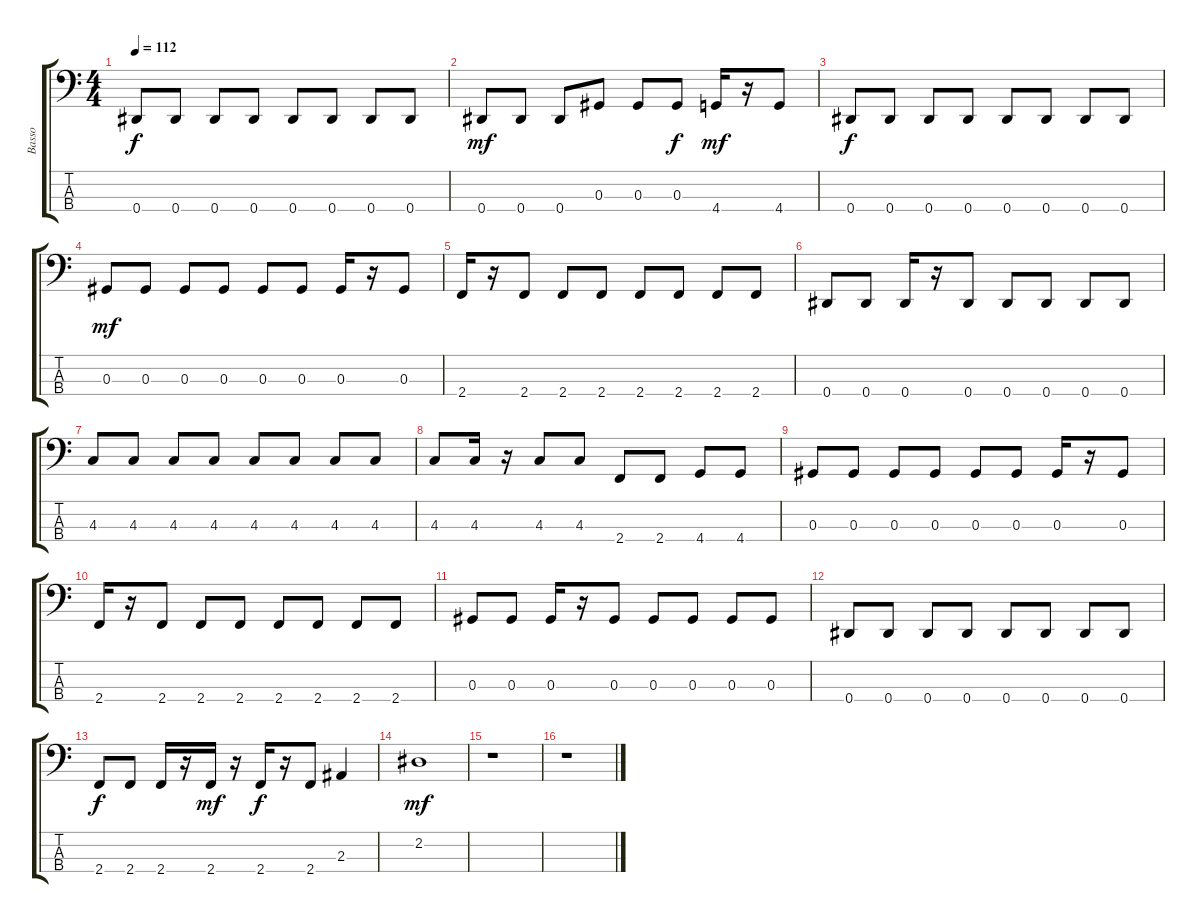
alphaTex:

\track ("Basso" "Basso") {instrument electricbassfinger}
\staff {score tabs}
\tuning (Gb2 Db2 Ab1 Eb1) {hide}
\ts (4 4)
\tempo 112
\clef f4
\ks c
0.4.8{dy f} 0.4.8 0.4.8 0.4.8 0.4.8 0.4.8 0.4.8 0.4.8 |
0.4.8{dy mf} 0.4.8 0.4.8 0.3.8 0.3.8 0.3.8{dy f} 4.4.16{dy mf} r.16 4.4.8 |
0.4.8{dy f} 0.4.8 0.4.8 0.4.8 0.4.8 0.4.8 0.4.8 0.4.8 |
0.3.8{dy mf} 0.3.8 0.3.8 0.3.8 0.3.8 0.3.8 0.3.16 r.16 0.3.8 |
2.4.16 r.16 2.4.8 2.4.8 2.4.8 2.4.8 2.4.8 2.4.8 2.4.8 |
0.4.8 0.4.8 0.4.16 r.16 0.4.8 0.4.8 0.4.8 0.4.8 0.4.8 |
4.3.8 4.3.8 4.3.8 4.3.8 4.3.8 4.3.8 4.3.8 4.3.8 |
4.3.8 4.3.16 r.16 4.3.8 4.3.8 2.4.8 2.4.8 4.4.8 4.4.8 |
0.3.8 0.3.8 0.3.8 0.3.8 0.3.8 0.3.8 0.3.16 r.16 0.3.8 |
2.4.16 r.16 2.4.8 2.4.8 2.4.8 2.4.8 2.4.8 2.4.8 2.4.8 |
0.3.8 0.3.8 0.3.16 r.16 0.3.8 0.3.8 0.3.8 0.3.8 0.3.8 |
0.4.8 0.4.8 0.4.8 0.4.8 0.4.8 0.4.8 0.4.8 0.4.8 |
2.4.8{dy f} 2.4.8 2.4.16 r.16 2.4.16{dy mf} r.16 2.4.16{dy f} r.16 2.4.8 2.3.4 |
2.2.1{dy mf} |
r.1 |
r.1
